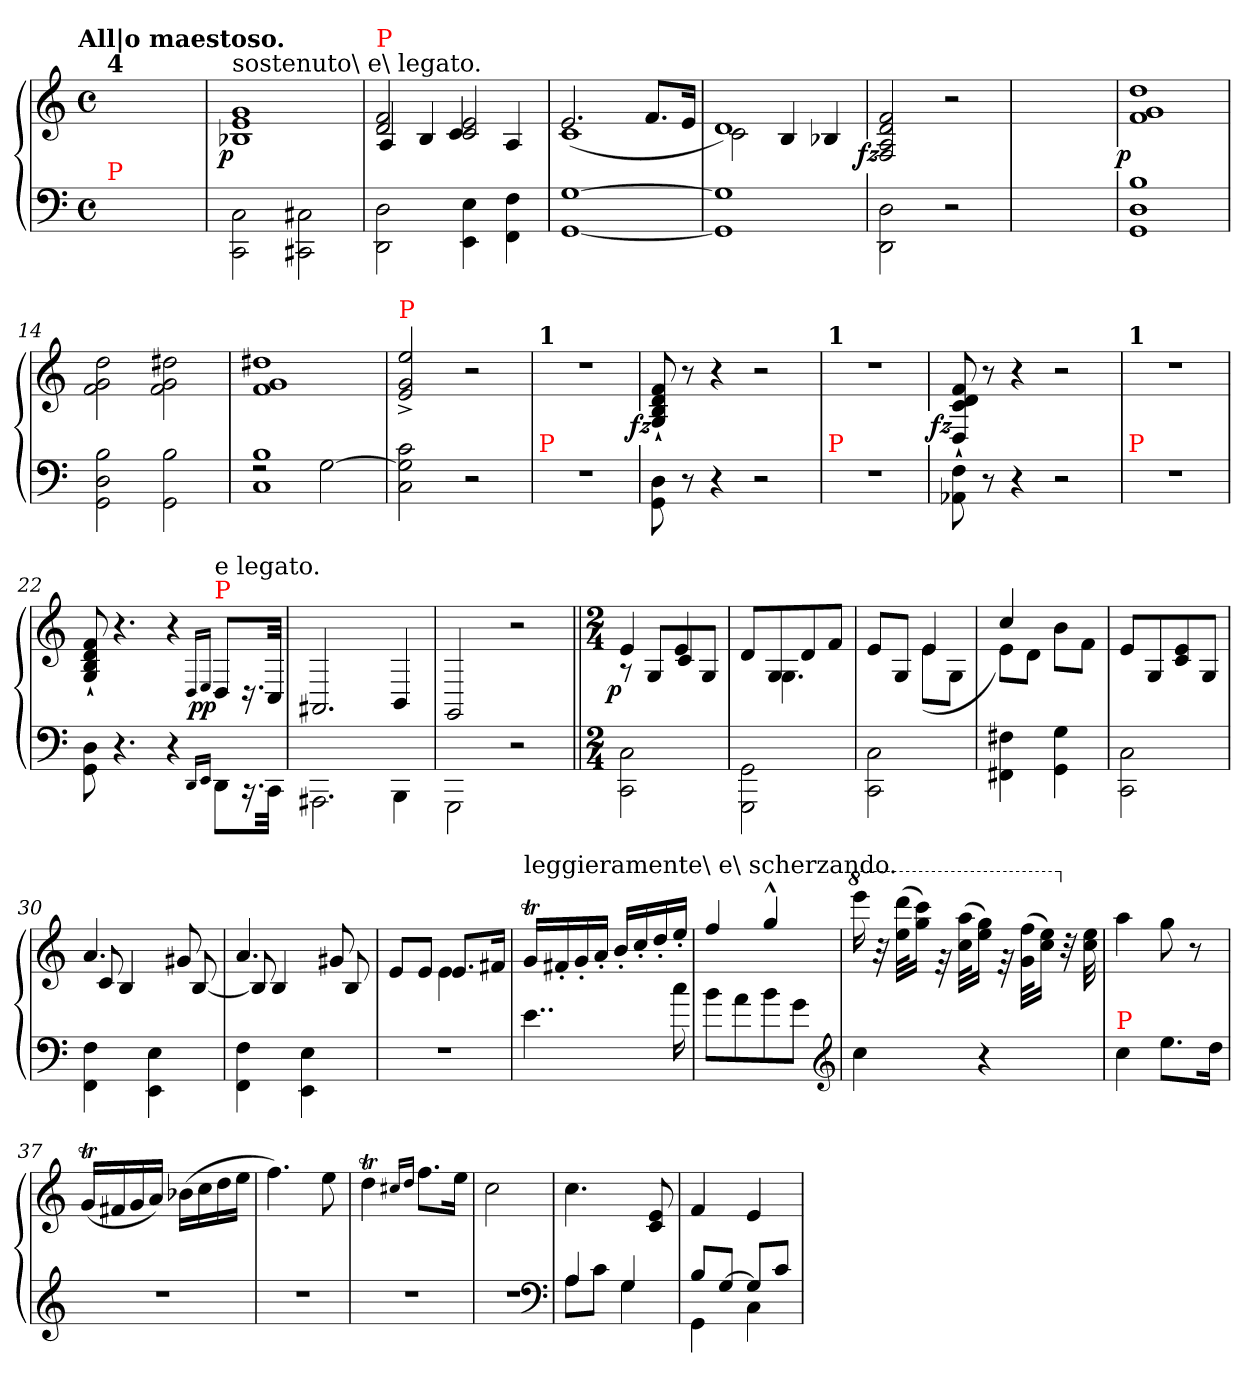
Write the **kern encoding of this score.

**kern	**kern	**dynam
*part1	*part1	*part1
*staff2	*staff1	*staff1/2
*clefF4	*clefG2	*
*k[]	*k[]	*
!!LO:TX:omd:t=All|o maestoso.
*M4/4	*M4/4	*
*met(c)	*met(c)	*
*MM128	*MM128	*
=1	=1	=1
!	!LO:TX:a:B:t=4	!
!LO:TX:a:color=red:t=P	!	!
1ryy	1ryy	.
=5	=5	=5
!	!LO:TX:a:t=sostenuto\ e\ legato.	!
!	!	!LO:DY:rj
2C\ 2CC\	1g 1e 1B-X	p
2C#X\ 2CC#X\	.	.
=6	=6	=6
*	*^	*
!	!LO:TX:a:color=red:t=P	!	!
2D\ 2DD\	2f 2d	4A/	.
.	.	4B/	.
4E\ 4EE\	2e 2c	4c/	.
4F\ 4FF\	.	4A/	.
=7	=7	=7	=7
[1G [1GG	2.e	(<1c	.
.	8.fL	.	.
.	16eJk	.	.
=8	=8	=8	=8
1G] 1GG]	1d)	2c	.
.	.	4B/	.
.	.	4B-X/	.
=9	=9	=9	=9
!	!	!	!LO:DY:rj
*	*v	*v	*
2D\ 2DD\	2f/ 2d/ 2A/ 2F/	fz
2r	2r	.
=10	=10	=10
1ryy	1ryy	.
=13	=13	=13
!	!	!LO:DY:rj
1B 1D 1GG	1dd 1g 1f	p
=14	=14	=14
2B 2D 2GG	2dd\ 2g\ 2f\	.
2B 2GG	2dd#X\ 2g\ 2f\	.
=15	=15	=15
*^	*	*
2rF	1B 1C	1dd#X 1g 1f	.
[2G\	.	.	.
*v	*v	*	*
=16	=16	=16
!	!LO:TX:a:color=red:t=P	!
2c 2G] 2C	2ee^< 2g^< 2e^<	.
2r	2r	.
=17	=17	=17
!	!LO:TX:a:B:t=1	!
!LO:TX:a:color=red:t=P	!	!
1rF	1rdd	.
=18	=18	=18
!	!	!LO:DY:rj
8D\ 8GG\	8f`>/ 8d`>/ 8B`>/ 8G`>/	fz
8r	8r	.
4r	4r	.
2r	2r	.
=19	=19	=19
!	!LO:TX:a:B:t=1	!
!LO:TX:a:color=red:t=P	!	!
1rF	1rdd	.
=20	=20	=20
!	!	!LO:DY:rj
8F\ 8AA-X\	8f`>/ 8d`>/ 8c`>/ 8D`>/	fz
8r	8r	.
4r	4r	.
2r	2r	.
=21	=21	=21
!	!LO:TX:a:B:t=1	!
!LO:TX:a:color=red:t=P	!	!
1rF	1rdd	.
=22	=22	=22
8D\ 8GG\	8f`>/ 8d`>/ 8B`>/ 8G`>/	.
4.r	4.r	.
4r	4r	.
16qqDD\LL	16qqD/LL	.
16qqEE/JJ	16qqE/JJ	.
!	!LO:TX:a:color=red:t=P	!
!	!LO:TX:a:t=e legato.	!
!	!	!LO:DY:rj
8DD\L	8D/L	pp
16.rCC	16.rD	.
32CC\Jkk	32C/Jkk	.
=23	=23	=23
2.AAA#X\	2.AA#X	.
4BBB\	4BB/	.
=24	=24	=24
2GGG\	2GG/	.
2r	2r	.
=25||	=25||	=25||
*M2/4	*M2/4	*
*	*^	*
!	!	!	!LO:DY:rj
2C\ 2CC\	4e	8rA	p
.	.	8G/L	.
.	4e	8c/	.
.	.	8G/J	.
=26	=26	=26	=26
2GG\ 2GGG\	8dL	8ryy	.
.	8G/	4.G\	.
.	8d	.	.
.	8fJ	.	.
=27	=27	=27	=27
2C\ 2CC\	8eL	4ryy	.
.	8G/J	.	.
.	4e	(>8e\L	.
.	.	8G\J	.
=28	=28	=28	=28
4F#X\ 4FF#X\	4cc	8eL)	.
.	.	8dJ	.
4G\ 4GG\	4ryy	8b\L	.
.	.	8fJ	.
*	*v	*v	*
=29	=29	=29
2C\ 2CC\	8eL	.
.	8G/	.
.	8e 8c	.
.	8G/J	.
=30	=30	=30
*	*^	*
4F\ 4FF\	4.a	8c/	.
.	.	4B/	.
4E\ 4EE\	.	.	.
.	8g#X	[8B/	.
=31	=31	=31	=31
4F\ 4FF\	4.a	8B/]	.
.	.	4B/	.
4E\ 4EE\	.	.	.
.	8g#X	8B/	.
=32	=32	=32	=32
2rF	8eL	4ryy	.
.	8eJ	.	.
.	8.eL	4e	.
.	16f#XJk	.	.
*	*v	*v	*
=33	=33	=33
!	!LO:TX:a:t=leggieramente\ e\ scherzando.	!
4..e\	16gT/LL	.
.	16f#X'>/	.
.	16g'>/	.
.	16a'>/JJ	.
.	16b'>/LL	.
.	16cc'>/	.
.	16dd'>/	.
16cc\	16ee'>/JJ	.
=34	=34	=34
8b\L	4ff/	.
8a\	.	.
8b\	4gg^^>/	.
8g\J	.	.
*clefG2	*	*
=35	=35	=35
*	*8va	*
4cc	16eeee	.
.	32rgg	.
.	(>32dddd 32eeeKLL	.
.	16cccc 16gggJJ)	.
.	32ree	.
.	(>32aaa 32cccKLL	.
4r	16ggg 16eeeJJ)	.
.	32ree	.
.	(>32fff 32ggKLL	.
.	16eee 16cccJJ)	.
*	*X8va	*
.	32r	.
.	32ee 32cc	.
=36	=36	=36
!LO:TX:a:color=red:t=P	!	!
4cc	4aa	.
8.eeL	8gg	.
.	8r	.
16ddJk	.	.
=37	=37	=37
2rdd	(<16gTLL	.
.	16f#X	.
.	16g	.
.	16aJJ)	.
.	(>16b-XLL	.
.	16cc	.
.	16dd	.
.	16eeJJ	.
=38	=38	=38
2rdd	4.ff)	.
.	8ee	.
=39	=39	=39
2rdd	4ddT	.
.	16qqcc#X/LL	.
.	16qqdd/JJ	.
.	8.ffL	.
.	16eeJk	.
=40	=40	=40
2rdd	2cc	.
*clefF4	*	*
=41	=41	=41
*^	*	*
4A	8AL	4.cc	.
.	8cJ	.	.
4G	4G	.	.
.	.	8e 8c	.
=42	=42	=42	=42
8BL	4GG\	4f	.
[8GJ	.	.	.
8GL]	4C\	4e	.
8cJ	.	.	.
*v	*v	*	*
=	=	=
*-	*-	*-
